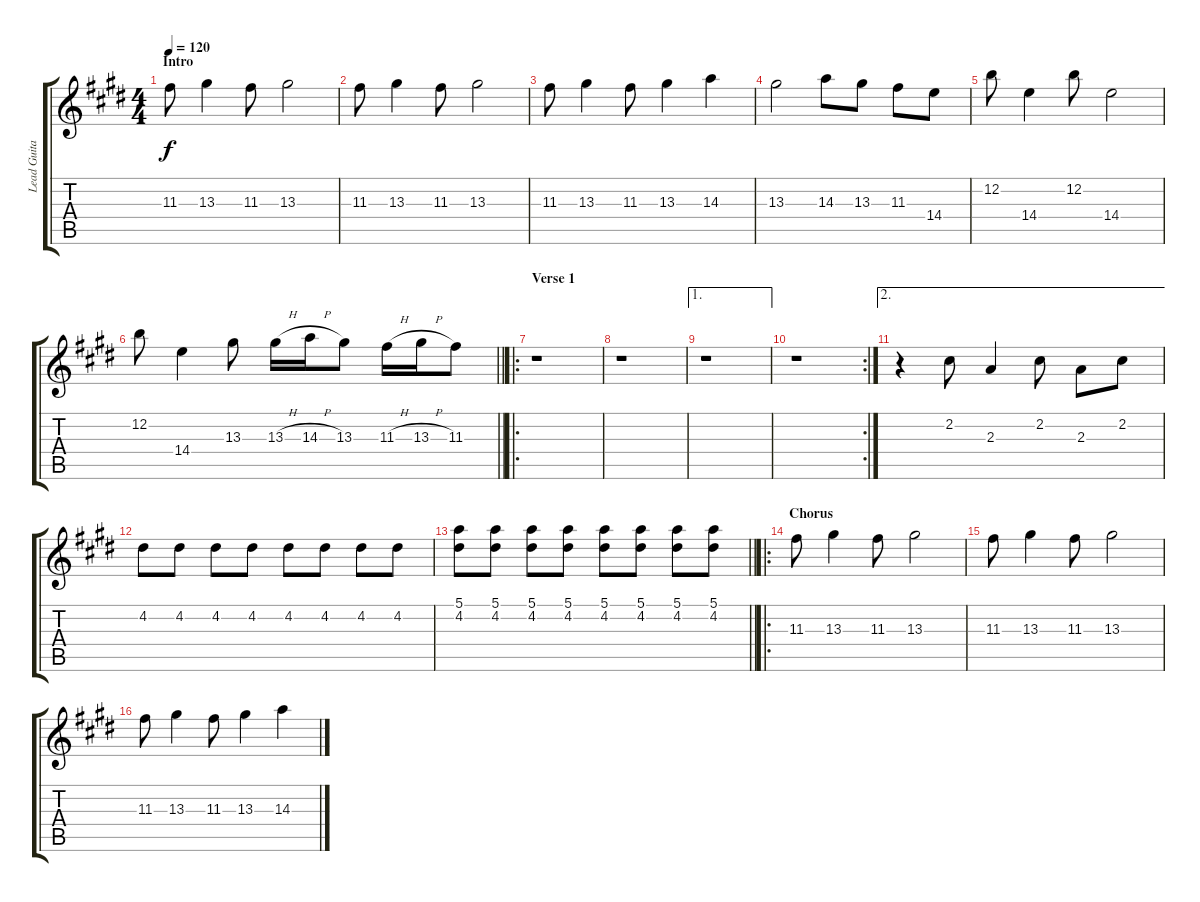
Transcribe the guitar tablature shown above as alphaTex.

\track ("Lead Guitar" "Lead Guita") {instrument distortionguitar}
\staff {score tabs}
\tuning (E4 B3 G3 D3 A2 E2) {hide}
\ts (4 4)
\section ("" "Intro")
\tempo 120
\clef g2
\ks e
11.3.8{dy f instrument distortionguitar} 13.3.4 11.3.8 13.3.2 |
11.3.8 13.3.4 11.3.8 13.3.2 |
11.3.8 13.3.4 11.3.8 13.3.4 14.3.4 |
13.3.2 14.3.8 13.3.8 11.3.8 14.4.8 |
12.2.8 14.4.4 12.2.8 14.4.2 |
\barLineRight lightlight
12.2.8 14.4.4 13.3.8 13.3{h}.16 14.3{h}.16 13.3.8 11.3{h}.16 13.3{h}.16 11.3.8 |
\ro
\section ("" "Verse 1")
r.1 |
r.1 |
\ae 1
r.1 |
\rc 2
r.1 |
\ae 2
r.4 2.2.8 2.3.4 2.2.8 2.3.8 2.2.8 |
4.2.8 4.2.8 4.2.8 4.2.8 4.2.8 4.2.8 4.2.8 4.2.8 |
\barLineRight lightlight
(5.1 4.2).8 (5.1 4.2).8 (5.1 4.2).8 (5.1 4.2).8 (5.1 4.2).8 (5.1 4.2).8 (5.1 4.2).8 (5.1 4.2).8 |
\ro
\section ("" "Chorus")
11.3.8 13.3.4 11.3.8 13.3.2 |
11.3.8 13.3.4 11.3.8 13.3.2 |
11.3.8 13.3.4 11.3.8 13.3.4 14.3.4
